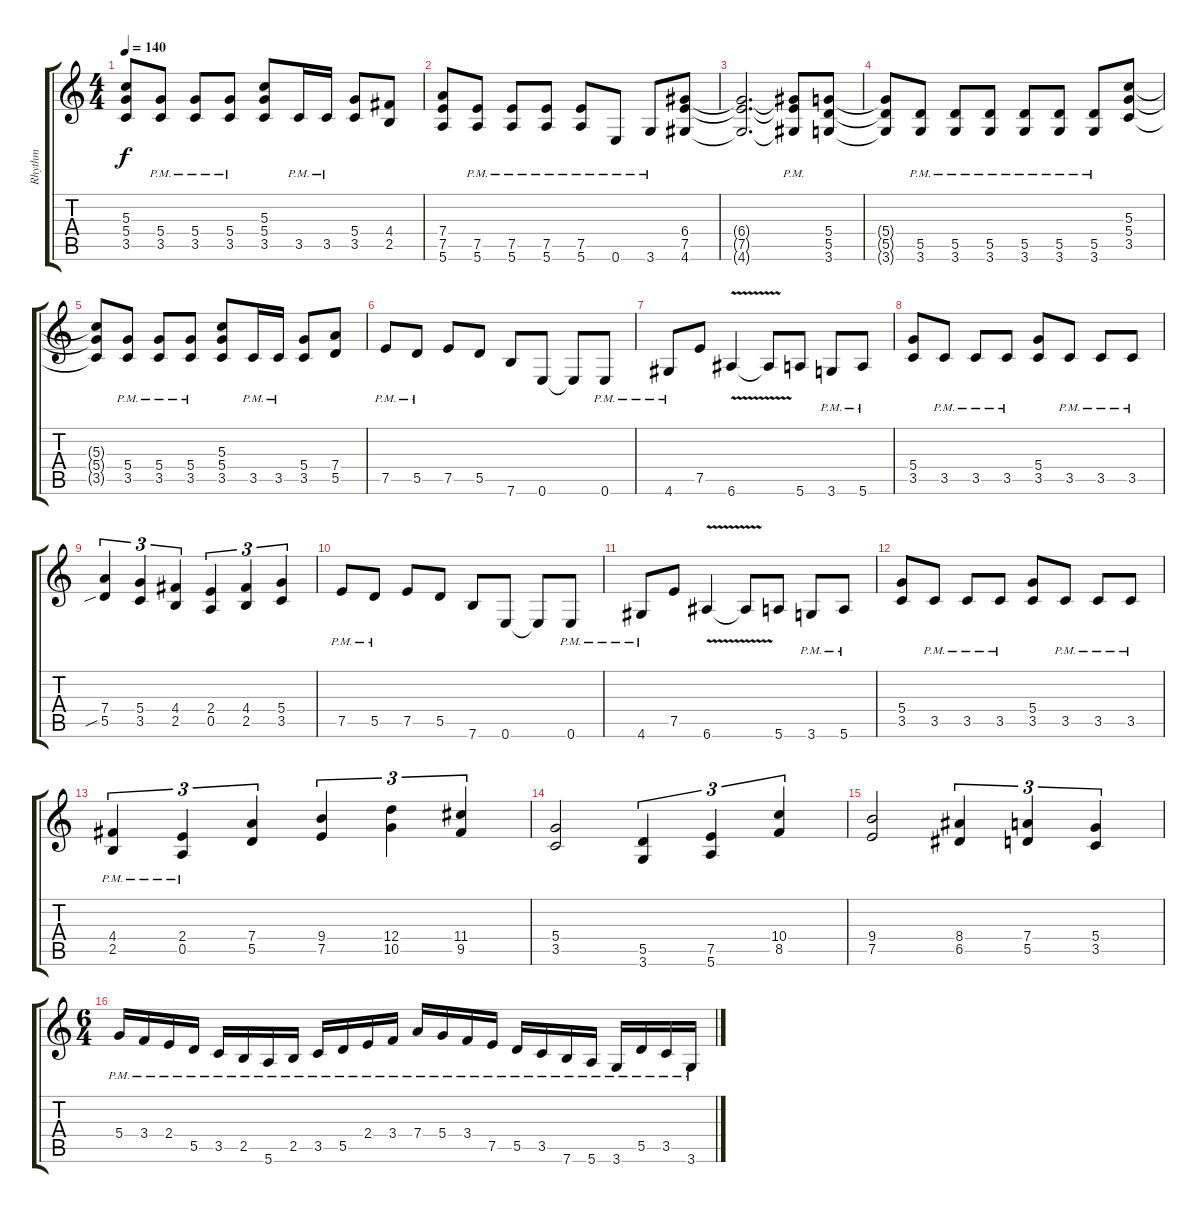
\track ("Rhythm" "Rhythm") {instrument overdrivenguitar}
\staff {score tabs}
\tuning (E4 B3 G3 D3 A2 E2) {hide}
\ts (4 4)
\tempo 140
\clef g2
\ks c
(5.3{t} 5.4{t} 3.5{t}).8{dy f} (5.4{pm} 3.5{pm}).8 (5.4{pm} 3.5{pm}).8 (5.4{pm} 3.5{pm}).8 (5.3 5.4 3.5).8 3.5{pm}.16 3.5{pm}.16 (5.4 3.5).8 (4.4 2.5).8 |
(7.4 7.5 5.6).8 (7.5{pm} 5.6{pm}).8 (7.5{pm} 5.6{pm}).8 (7.5{pm} 5.6{pm}).8 (7.5{pm} 5.6{pm}).8 0.6{pm}.8 3.6{pm}.8 (6.4 7.5 4.6).8 |
(6.4{t} 7.5{t} 4.6{t}).2{d} (6.4{t} 7.5{pm t} 4.6{pm t}).8 (5.4 5.5 3.6).8 |
(5.4{t} 5.5{t} 3.6{t}).8 (5.5{pm} 3.6{pm}).8 (5.5{pm} 3.6{pm}).8 (5.5{pm} 3.6{pm}).8 (5.5{pm} 3.6{pm}).8 (5.5{pm} 3.6{pm}).8 (5.5{pm} 3.6{pm}).8 (5.3 5.4 3.5).8 |
(5.3{t} 5.4{t} 3.5{t}).8 (5.4{pm} 3.5{pm}).8 (5.4{pm} 3.5{pm}).8 (5.4{pm} 3.5{pm}).8 (5.3 5.4 3.5).8 3.5{pm}.16 3.5{pm}.16 (5.4 3.5).8 (7.4 5.5).8 |
7.5{pm}.8 5.5{pm}.8 7.5.8 5.5.8 7.6.8 0.6.8 0.6{t}.8 0.6{pm}.8 |
4.6{pm}.8 7.5.8 6.6{v}.4 6.6{t}.8 5.6.8 3.6{pm}.8 5.6{pm}.8 |
(5.4 3.5).8 3.5{pm}.8 3.5{pm}.8 3.5{pm}.8 (5.4 3.5).8 3.5{pm}.8 3.5{pm}.8 3.5{pm}.8 |
(7.4 5.5{sib}).4{tu (3 2)} (5.4 3.5).4{tu (3 2)} (4.4 2.5).4{tu (3 2)} (2.4 0.5).4{tu (3 2)} (4.4 2.5).4{tu (3 2)} (5.4 3.5).4{tu (3 2)} |
7.5{pm}.8 5.5{pm}.8 7.5.8 5.5.8 7.6.8 0.6.8 0.6{t}.8 0.6{pm}.8 |
4.6{pm}.8 7.5.8 6.6{v}.4 6.6{t}.8 5.6.8 3.6{pm}.8 5.6{pm}.8 |
(5.4 3.5).8 3.5{pm}.8 3.5{pm}.8 3.5{pm}.8 (5.4 3.5).8 3.5{pm}.8 3.5{pm}.8 3.5{pm}.8 |
(4.4{pm} 2.5{pm}).4{tu (3 2)} (2.4{pm} 0.5{pm}).4{tu (3 2)} (7.4 5.5).4{tu (3 2)} (9.4 7.5).4{tu (3 2)} (12.4 10.5).4{tu (3 2)} (11.4 9.5).4{tu (3 2)} |
(5.4 3.5).2 (5.5 3.6).4{tu (3 2)} (7.5 5.6).4{tu (3 2)} (10.4 8.5).4{tu (3 2)} |
(9.4 7.5).2 (8.4 6.5).4{tu (3 2)} (7.4 5.5).4{tu (3 2)} (5.4 3.5).4{tu (3 2)} |
\ts (6 4)
5.4{pm}.16 3.4{pm}.16 2.4{pm}.16 5.5{pm}.16 3.5{pm}.16 2.5{pm}.16 5.6{pm}.16 2.5{pm}.16 3.5{pm}.16 5.5{pm}.16 2.4{pm}.16 3.4{pm}.16 7.4{pm}.16 5.4{pm}.16 3.4{pm}.16 7.5{pm}.16 5.5{pm}.16 3.5{pm}.16 7.6{pm}.16 5.6{pm}.16 3.6{pm}.16 5.5{pm}.16 3.5{pm}.16 3.6{pm}.16
